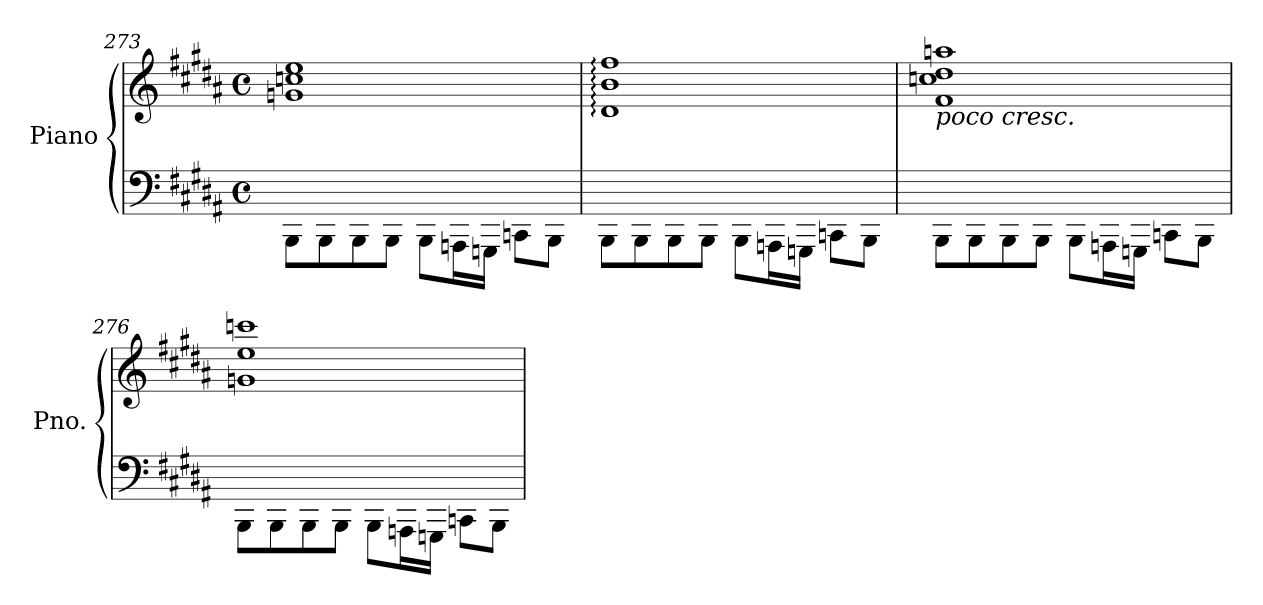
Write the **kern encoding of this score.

**kern	**kern
*part1	*part1
*staff2	*staff1
*I"Piano	*
*I'Pno.	*
*clefF4	*clefG2
*k[f#c#g#d#a#]	*k[f#c#g#d#a#]
*M4/4	*M4/4
*met(c)	*met(c)
=273	=273
8BBB\L	1gn 1ccn 1ee
8BBB\	.
8BBB\	.
8BBB\J	.
8BBB\L	.
16AAAn\L	.
16GGGn\JJ	.
8CCn\L	.
8BBB\J	.
=274	=274
8BBB\L	1d#: 1b: 1ff#:
8BBB\	.
8BBB\	.
8BBB\J	.
8BBB\L	.
16AAAn\L	.
16GGGn\JJ	.
8CCn\L	.
8BBB\J	.
!!LO:LB:g=z
=275	=275
!	!LO:TX:b:i:t=poco cresc.
8BBB\L	1f# 1ccn 1dd# 1aan
8BBB\	.
8BBB\	.
8BBB\J	.
8BBB\L	.
16AAAn\L	.
16GGGn\JJ	.
8CCn\L	.
8BBB\J	.
=276	=276
*	*MM90
8BBB\L	1gn 1ee 1cccn
8BBB\	.
8BBB\	.
8BBB\J	.
8BBB\L	.
16AAAn\L	.
16GGGn\JJ	.
8CCn\L	.
8BBB\J	.
=	=
*-	*-
